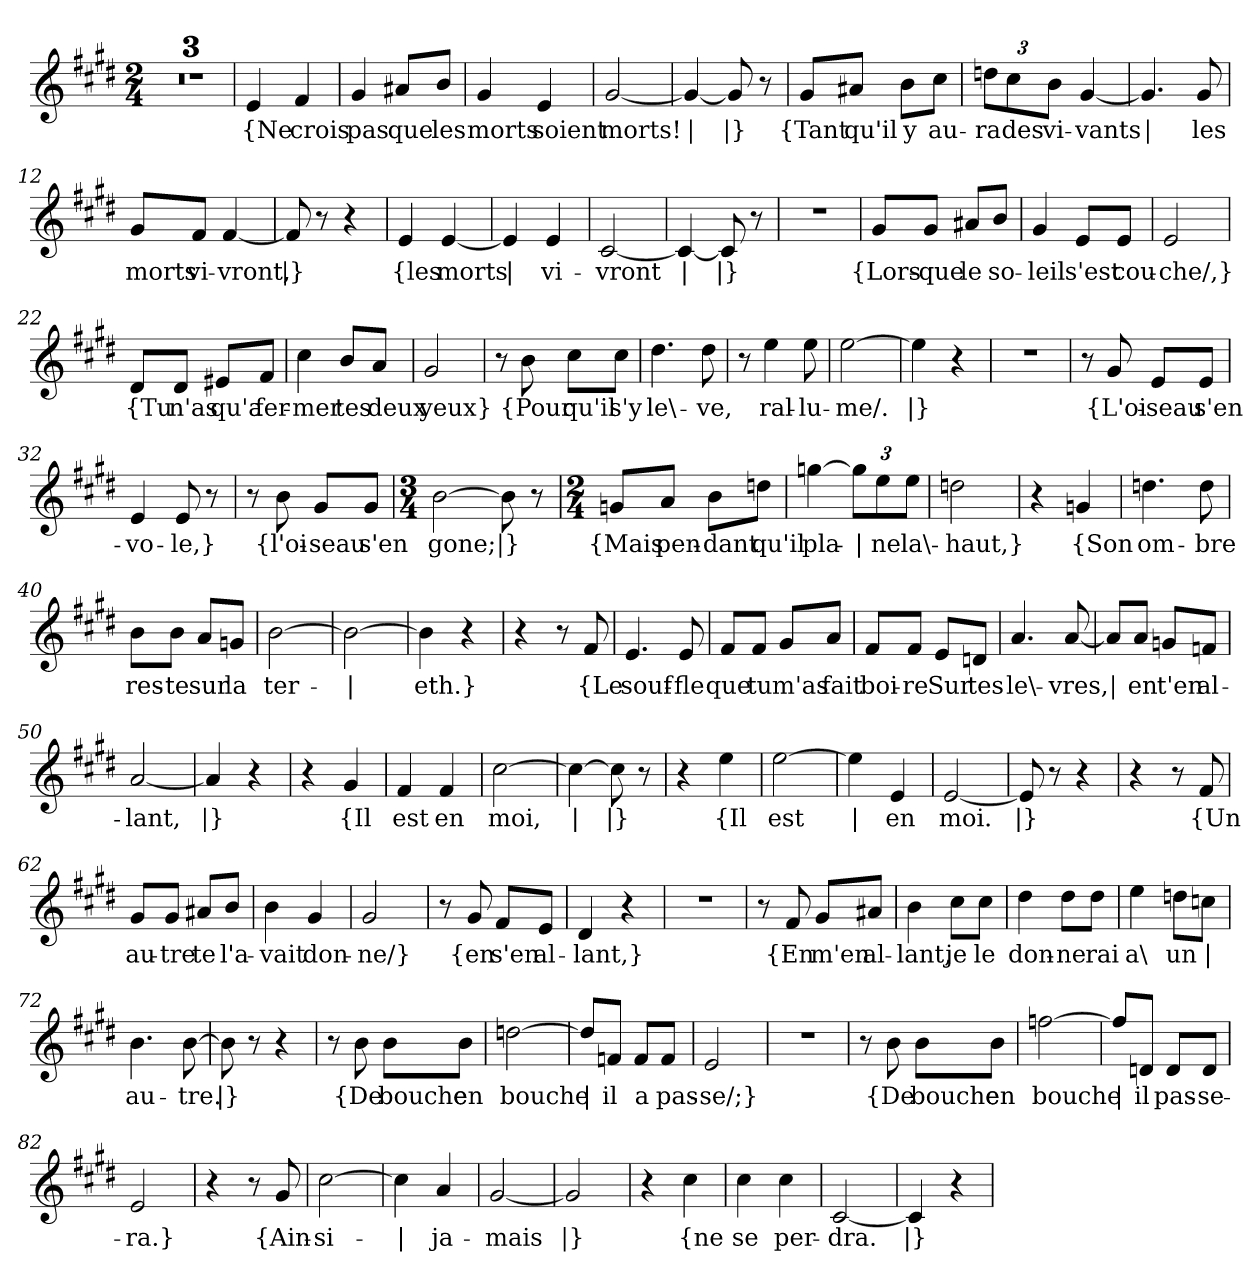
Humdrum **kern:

**kern	**text
*part1	*part1
*staff1	*staff1
*clefG2	*
*k[f#c#g#d#]	*
*M2/4	*
=1	=1
2r	.
=2	=2
2r	.
=3	=3
2r	.
=4	=4
!	!LO:LY:b
4e/	{Ne
!	!LO:LY:b
4f#/	crois
=5	=5
!	!LO:LY:b
4g#/	pas
!	!LO:LY:b
8a#X/L	que
!	!LO:LY:b
8b/J	les
=6	=6
!	!LO:LY:b
4g#/	morts
!	!LO:LY:b
4e/	soient
=7	=7
!	!LO:LY:b
[2g#/	morts!
=8	=8
!	!LO:LY:b
4g#/_	|
!	!LO:LY:b
8g#/]	|}
8r	.
=9	=9
!	!LO:LY:b
8g#/L	{Tant
!	!LO:LY:b
8a#X/J	qu'il
!	!LO:LY:b
8b\L	y
!	!LO:LY:b
8cc#\J	au-
!!LO:LB:g=z
=10	=10
*Xbrackettup	*
!	!LO:LY:b
12ddn\L	-ra
!	!LO:LY:b
12cc#\	des
!	!LO:LY:b
12b\J	vi-
!	!LO:LY:b
[4g#/	-vants
=11	=11
!	!LO:LY:b
4.g#/]	|
!	!LO:LY:b
8g#/	les
=12	=12
!	!LO:LY:b
8g#/L	morts
!	!LO:LY:b
8f#/J	vi-
!	!LO:LY:b
[4f#/	-vront,
=13	=13
!	!LO:LY:b
8f#/]	|}
8r	.
4r	.
=14	=14
!	!LO:LY:b
4e/	{les
!	!LO:LY:b
[4e/	morts
=15	=15
!	!LO:LY:b
4e/]	|
!	!LO:LY:b
4e/	vi-
=16	=16
!	!LO:LY:b
[2c#/	-vront
=17	=17
!	!LO:LY:b
4c#/_	|
!	!LO:LY:b
8c#/]	|}
8r	.
=18	=18
2r	.
!!LO:LB:g=z
=19	=19
!	!LO:LY:b
8g#/L	{Lors-
!	!LO:LY:b
8g#/J	-que
!	!LO:LY:b
8a#X/L	le
!	!LO:LY:b
8b/J	so-
=20	=20
!	!LO:LY:b
4g#/	-leil
!	!LO:LY:b
8e/L	s'est
!	!LO:LY:b
8e/J	cou-
=21	=21
!	!LO:LY:b
2e/	-che/,}
=22	=22
!	!LO:LY:b
8d#/L	{Tu
!	!LO:LY:b
8d#/J	n'as
!	!LO:LY:b
8e#X/L	qu'a
!	!LO:LY:b
8f#/J	fer-
=23	=23
!	!LO:LY:b
4cc#\	-mer
!	!LO:LY:b
8b/L	tes
!	!LO:LY:b
8a/J	deux
=24	=24
!	!LO:LY:b
2g#/	yeux}
=25	=25
8r	.
!	!LO:LY:b
8b\	{Pour
!	!LO:LY:b
8cc#\L	qu'il
!	!LO:LY:b
8cc#\J	s'y
!!LO:LB:g=z
=26	=26
!	!LO:LY:b
4.dd#\	le\-
!	!LO:LY:b
8dd#\	-ve,
=27	=27
8r	.
!	!LO:LY:b
4ee\	ral-
!	!LO:LY:b
8ee\	-lu-
=28	=28
!	!LO:LY:b
[2ee\	-me/.
=29	=29
!	!LO:LY:b
4ee\]	|}
4r	.
=30	=30
2r	.
=31	=31
8r	.
!	!LO:LY:b
8g#/	{L'oi-
!	!LO:LY:b
8e/L	-seau
!	!LO:LY:b
8e/J	s'en-
=32	=32
!	!LO:LY:b
4e/	-vo-
!	!LO:LY:b
8e/	-le,}
8r	.
=33	=33
8r	.
!	!LO:LY:b
8b\	{l'oi-
!	!LO:LY:b
8g#/L	-seau
!	!LO:LY:b
8g#/J	s'en
=34	=34
*M3/4	*
!	!LO:LY:b
[2b\	gone;
!	!LO:LY:b
8b\]	|}
8r	.
!!LO:LB:g=z
=35	=35
*M2/4	*
!	!LO:LY:b
8gn/L	{Mais
!	!LO:LY:b
8a/J	pen-
!	!LO:LY:b
8b\L	-dant
!	!LO:LY:b
8ddn\J	qu'il
=36	=36
!	!LO:LY:b
[4ggn\	pla-
!	!LO:LY:b
12gg\L]	|
!	!LO:LY:b
12ee\	-ne
!	!LO:LY:b
12ee\J	la\-
=37	=37
!	!LO:LY:b
2ddn\	-haut,}
=38	=38
4r	.
!	!LO:LY:b
4gn/	{Son
=39	=39
!	!LO:LY:b
4.ddn\	om-
!	!LO:LY:b
8dd\	-bre
=40	=40
!	!LO:LY:b
8b\L	res-
!	!LO:LY:b
8b\J	-te
!	!LO:LY:b
8a/L	sur
!	!LO:LY:b
8gn/J	la
=41	=41
!	!LO:LY:b
[2b\	ter-
=42	=42
!	!LO:LY:b
2b\_	|
=43	=43
!	!LO:LY:b
4b\]	-eth.}
4r	.
!!LO:LB:g=z
=44	=44
4r	.
8r	.
!	!LO:LY:b
8f#/	{Le
=45	=45
!	!LO:LY:b
4.e/	souf-
!	!LO:LY:b
8e/	-fle
=46	=46
!	!LO:LY:b
8f#/L	que
!	!LO:LY:b
8f#/J	tu
!	!LO:LY:b
8g#/L	m'as
!	!LO:LY:b
8a/J	fait
=47	=47
!	!LO:LY:b
8f#/L	boi-
!	!LO:LY:b
8f#/J	-re
!	!LO:LY:b
8e/L	Sur
!	!LO:LY:b
8dn/J	tes
=48	=48
!	!LO:LY:b
4.a/	le\-
!	!LO:LY:b
[8a/	-vres,
=49	=49
!	!LO:LY:b
8a/L]	|
!	!LO:LY:b
8a/J	en
!	!LO:LY:b
8gn/L	t'en
!	!LO:LY:b
8fn/J	al-
=50	=50
!	!LO:LY:b
[2a/	-lant,
=51	=51
!	!LO:LY:b
4a/]	|}
4r	.
=52	=52
4r	.
!	!LO:LY:b
4g#/	{Il
!!LO:LB:g=z
=53	=53
!	!LO:LY:b
4f#/	est
!	!LO:LY:b
4f#/	en
=54	=54
!	!LO:LY:b
[2cc#\	moi,
=55	=55
!	!LO:LY:b
4cc#\_	|
!	!LO:LY:b
8cc#\]	|}
8r	.
=56	=56
4r	.
!	!LO:LY:b
4ee\	{Il
=57	=57
!	!LO:LY:b
[2ee\	est
=58	=58
!	!LO:LY:b
4ee\]	|
!	!LO:LY:b
4e/	en
=59	=59
!	!LO:LY:b
[2e/	moi.
=60	=60
!	!LO:LY:b
8e/]	|}
8r	.
4r	.
=61	=61
4r	.
8r	.
!	!LO:LY:b
8f#/	{Un
=62	=62
!	!LO:LY:b
8g#/L	au-
!	!LO:LY:b
8g#/J	-tre
!	!LO:LY:b
8a#X/L	te
!	!LO:LY:b
8b/J	l'a-
=63	=63
!	!LO:LY:b
4b\	-vait
!	!LO:LY:b
4g#/	don-
=64	=64
!	!LO:LY:b
2g#/	-ne/}
!!LO:LB:g=z
=65	=65
8r	.
!	!LO:LY:b
8g#/	{en
!	!LO:LY:b
8f#/L	s'en
!	!LO:LY:b
8e/J	al-
=66	=66
!	!LO:LY:b
4d#/	-lant,}
4r	.
=67	=67
2r	.
=68	=68
8r	.
!	!LO:LY:b
8f#/	{En
!	!LO:LY:b
8g#/L	m'en
!	!LO:LY:b
8a#X/J	al-
=69	=69
!	!LO:LY:b
4b\	-lant,
!	!LO:LY:b
8cc#\L	je
!	!LO:LY:b
8cc#\J	le
=70	=70
!	!LO:LY:b
4dd#\	don-
!	!LO:LY:b
8dd#\L	-ne
!	!LO:LY:b
8dd#\J	-rai
=71	=71
!	!LO:LY:b
4ee\	a\
!	!LO:LY:b
8ddn\L	un
!	!LO:LY:b
8ccn\J	|
=72	=72
!	!LO:LY:b
4.b\	au-
!	!LO:LY:b
[8b\	-tre.
=73	=73
!	!LO:LY:b
8b\]	|}
8r	.
4r	.
!!LO:LB:g=z
=74	=74
8r	.
!	!LO:LY:b
8b\	{De
!	!LO:LY:b
8b\L	bouche
!	!LO:LY:b
8b\J	en
=75	=75
!	!LO:LY:b
[2ddn\	bouche
=76	=76
!	!LO:LY:b
8dd/L]	|
!	!LO:LY:b
8fn/J	il
!	!LO:LY:b
8f/L	a
!	!LO:LY:b
8f/J	pas-
=77	=77
!	!LO:LY:b
2e/	-se/;}
=78	=78
2r	.
=79	=79
8r	.
!	!LO:LY:b
8b\	{De
!	!LO:LY:b
8b\L	bouche
!	!LO:LY:b
8b\J	en
=80	=80
!	!LO:LY:b
[2ffn\	bouche
=81	=81
!	!LO:LY:b
8ff/L]	|
!	!LO:LY:b
8dn/J	il
!	!LO:LY:b
8d/L	pas-
!	!LO:LY:b
8d/J	-se-
=82	=82
!	!LO:LY:b
2e/	-ra.}
!!LO:LB:g=z
=83	=83
4r	.
8r	.
!	!LO:LY:b
8g#/	{Ain-
=84	=84
!	!LO:LY:b
[2cc#\	-si-
=85	=85
!	!LO:LY:b
4cc#\]	|
!	!LO:LY:b
4a/	ja-
=86	=86
!	!LO:LY:b
[2g#/	-mais
=87	=87
!	!LO:LY:b
2g#/]	|}
=88	=88
4r	.
!	!LO:LY:b
4cc#\	{ne
=89	=89
!	!LO:LY:b
4cc#\	se
!	!LO:LY:b
4cc#\	per-
=90	=90
!	!LO:LY:b
[2c#/	-dra.
=91	=91
!	!LO:LY:b
4c#/]	|}
4r	.
=	=
*-	*-
